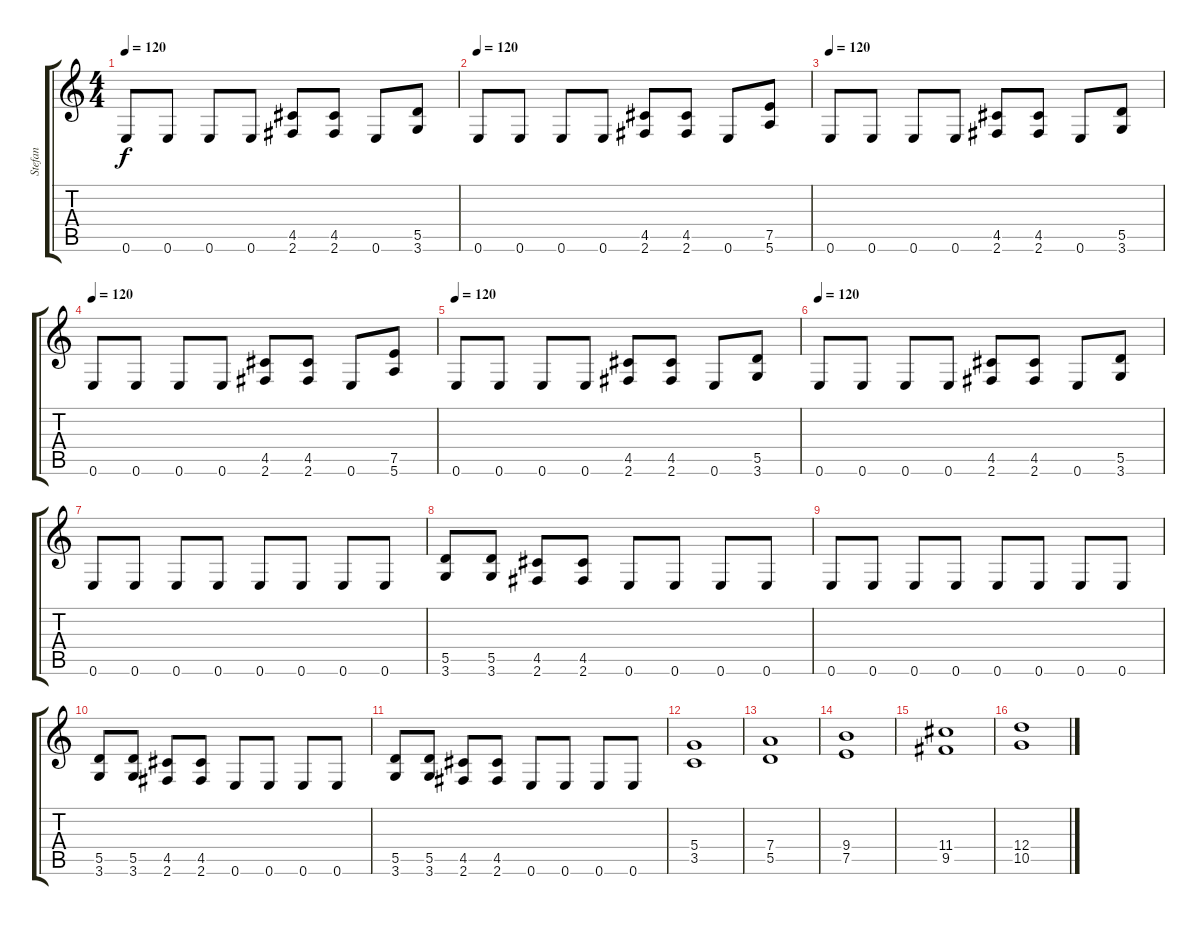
\track ("Stefan" "Stefan") {instrument distortionguitar}
\staff {score tabs}
\tuning (E4 B3 G3 D3 A2 E2) {hide}
\ts (4 4)
\tempo 120
\clef g2
\ks c
0.6.8{dy f} 0.6.8 0.6.8 0.6.8 (4.5 2.6).8 (4.5 2.6).8 0.6.8 (5.5 3.6).8 |
\tempo 120
0.6.8 0.6.8 0.6.8 0.6.8 (4.5 2.6).8 (4.5 2.6).8 0.6.8 (7.5 5.6).8 |
\tempo 120
0.6.8 0.6.8 0.6.8 0.6.8 (4.5 2.6).8 (4.5 2.6).8 0.6.8 (5.5 3.6).8 |
\tempo 120
0.6.8 0.6.8 0.6.8 0.6.8 (4.5 2.6).8 (4.5 2.6).8 0.6.8 (7.5 5.6).8 |
\tempo 120
0.6.8 0.6.8 0.6.8 0.6.8 (4.5 2.6).8 (4.5 2.6).8 0.6.8 (5.5 3.6).8 |
\tempo 120
0.6.8 0.6.8 0.6.8 0.6.8 (4.5 2.6).8 (4.5 2.6).8 0.6.8 (5.5 3.6).8 |
0.6.8{volume 13} 0.6.8 0.6.8 0.6.8 0.6.8 0.6.8 0.6.8 0.6.8 |
(5.5 3.6).8 (5.5 3.6).8 (4.5 2.6).8 (4.5 2.6).8 0.6.8 0.6.8 0.6.8 0.6.8 |
0.6.8 0.6.8 0.6.8 0.6.8 0.6.8 0.6.8 0.6.8 0.6.8 |
(5.5 3.6).8 (5.5 3.6).8 (4.5 2.6).8 (4.5 2.6).8 0.6.8 0.6.8 0.6.8 0.6.8 |
(5.5 3.6).8 (5.5 3.6).8 (4.5 2.6).8 (4.5 2.6).8 0.6.8 0.6.8 0.6.8 0.6.8 |
(5.4 3.5).1 |
(7.4 5.5).1 |
(9.4 7.5).1 |
(11.4 9.5).1 |
(12.4 10.5).1
